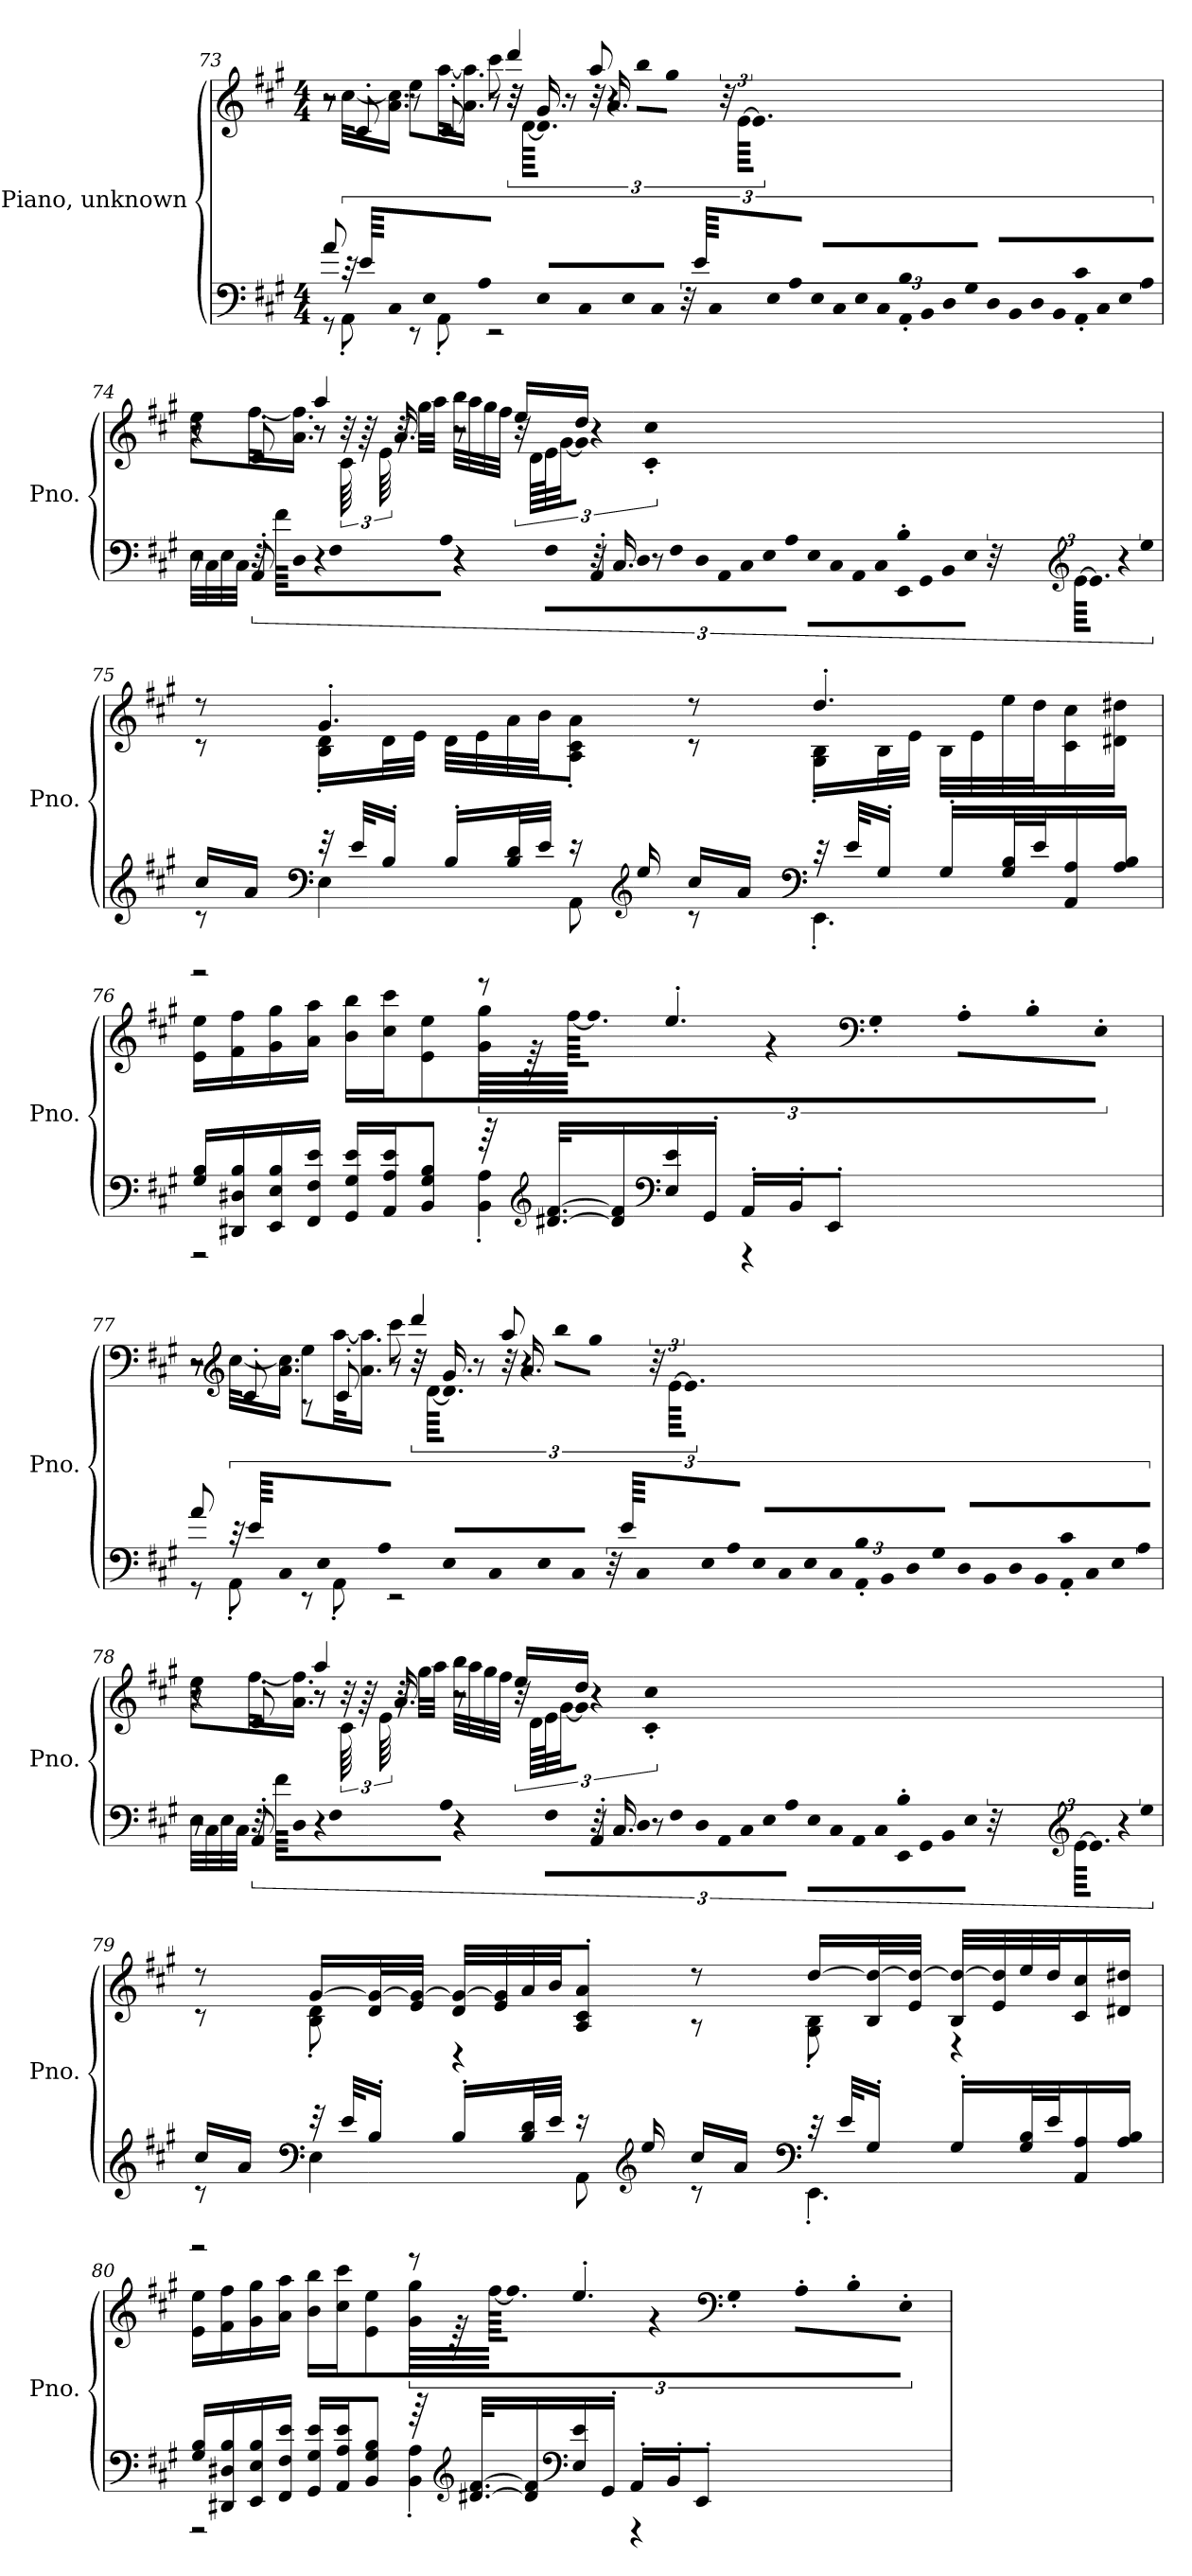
**kern	**kern
*part1	*part1
*staff2	*staff1
*I"Piano, unknown	*
*I'Pno.	*
!!LO:LB:g=z
*clefF4	*clefG2
*k[f#c#g#]	*k[f#c#g#]
*M4/4	*M4/4
=73	=73
*^	*^
*	*	*	*^
8a/	8r	2r	8r	8r
48r	8AA'\	.	[32cc#\KLL	8c#'/
96e/KLLL	.	.	.	.
32C#/	.	.	16.a\ 16.cc#\]JJ	.
32E/	.	.	.	.
32A/JJJ	.	.	.	.
32E/LLL	8r	.	8ee\L	8r
32C#/	.	.	.	.
32E/	.	.	.	.
32C#/JJJ	.	.	.	.
48r	8AA'\	.	[32aa\KL	8c#'/
96e/KLLL	.	.	.	.
32C#/	.	.	16.a\ 16.aa\]JJ	.
32E/	.	.	.	.
32A/JJJ	.	.	.	.
32E/LLL	2r	8r	8ccc#\	8r
32C#/	.	.	.	.
32E/	.	.	.	.
32C#/	.	.	.	.
32AA/' 32B/'	.	4ddd/	48r	32r
.	.	.	[96d\KKLL	.
32BB/	.	.	16.d\JJ]	16.g#/
32D/	.	.	.	.
32G#/JJJ	.	.	.	.
32D/LLL	.	.	16r	8r
32BB/	.	.	.	.
32D/	.	.	32bb\LLL	.
32BB/	.	.	32gg#\JJJ	.
32AA/' 32c#/'	.	8aa/	48r	32r
.	.	.	[96e\KKLL	.
32C#/	.	.	16.e\JJ]	16.a/
32E/	.	.	.	.
32A/JJJ	.	.	.	.
!!LO:LB:g=z	!!	!!
=74	=74	=74	=74	=74
*	*^	*	*	*
8r	32E\LLL	2r	8r	8ee\L	4r
.	32C#\	.	.	.	.
.	32E\	.	.	.	.
.	32C#\JJJ	.	.	.	.
8AA'/	48r	.	8d'/	[32ff#\KL	.
.	96f#\KLLL	.	.	.	.
.	32D\	.	.	16.a\ 16.ff#\]JJ	.
.	32F#\	.	.	.	.
.	32A\JJJ	.	.	.	.
4r	32F#\LLL	.	4aa/	8r	8r
.	32D\	.	.	.	.
.	32F#\	.	.	.	.
.	32D\	.	.	.	.
.	32AA\	.	.	96c#\	32r
.	.	.	.	96r	.
.	.	.	.	96e\	.
.	32C#\	.	.	32r	16.a/
.	32E\	.	.	32gg#\LLL	.
.	32A\JJJ	.	.	32aa\JJJ	.
4r	32E\LLL	4r	8r	32bb\LLL	2r
.	32C#\	.	.	32aa\	.
.	32AA\	.	.	32gg#\	.
.	32C#\	.	.	32ff#\JJJ	.
.	32EE\' 32B\'	.	16ee/LL	48r	.
.	.	.	.	96d\LLLL	.
.	32GG#\	.	.	96e\J	.
.	.	.	.	[48g#\J	.
.	32BB\	.	16dd/JJ	16g#\JJ]	.
.	32E\JJJ	.	.	.	.
32r	48r	4AA'/	4r	4c#\' 4cc#\'	.
*clefG2	*	*	*	*	*
.	[96e\KKLL	.	.	.	.
16.a/	16.e\JJ]	.	.	.	.
8r	16r	.	.	.	.
.	16ee\	.	.	.	.
*	*v	*v	*	*	*
*	*	*	*v	*v
!!LO:PB:g=z
=75	=75	=75	=75
16cc#/LL	8r	8r	8r
16a/JJ	.	.	.
*clefF4	*	*	*
32r	4E\	4.g#'/	16B\' 16d\'LL
32e/KLL	.	.	.
16B'/JJ	.	.	32d\L
.	.	.	32e\JJJ
16B'/LL	.	.	32d\LLL
.	.	.	32e\
32B/ 32d/L	.	.	32a\
32e/JJJ	.	.	32b\JJ
16r	8AA\	.	8A\' 8c#\' 8a\'J
*clefG2	*	*	*
16ee/	.	.	.
16cc#/LL	8r	8r	8r
16a/JJ	.	.	.
*clefF4	*	*	*
32r	4.EE'\	4.dd'/	16G#\' 16B\'LL
32e/KLL	.	.	.
16G#'/JJ	.	.	32B\L
.	.	.	32e\JJJ
16G#'/LL	.	.	32B\LLL
.	.	.	32e\
32G#/ 32B/L	.	.	32ee\
32e/J	.	.	32dd\J
16AA/ 16A/	.	.	16c#\ 16cc#\
16A/ 16B/JJ	.	.	16d#X\ 16dd#X\JJ
!!LO:LB:g=z	!!
=76	=76	=76	=76
16G#/ 16B/LL	2r	2r	16e\ 16ee\LL
16DD#X/ 16D#X/ 16B/	.	.	16f#\ 16ff#\
16EE/ 16E/ 16B/	.	.	16g#\ 16gg#\
16FF#/ 16F#/ 16e/JJ	.	.	16a\ 16aa\JJ
16GG#/ 16G#/ 16e/LL	.	.	16b\ 16bb\LL
16AA/ 16A/ 16e/J	.	.	16cc#\ 16ccc#\J
8BB/ 8G#/ 8B/J	.	.	8e\ 8ee\
64r	4BB\' 4A\'	8r	96g#\ 96gg#\Jkkk
.	.	.	96r
*clefG2	*	*	*
[32.d#X/ [32.f#/KLL	.	.	.
.	.	.	[96ff#\KKLL
.	.	.	16.ff#\JJ]
16d#/] 16f#/]	.	.	.
*clefF4	*	*	*
16E/ 16e/	.	4.ee'/	16r
*	*	*clefF4	*
16GG#'/JJ	.	.	16G#'\
16AA'/LL	4r	.	16A'\LL
16BB'/J	.	.	16B'\J
8EE'/J	.	.	8E'\J
!!LO:LB:g=z
=77	=77	=77	=77
*	*	*	*^
8a/	8r	2r	8r	8r
*	*	*clefG2	*	*
48r	8AA'\	.	[32cc#\KLL	8c#'/
96e/KLLL	.	.	.	.
32C#/	.	.	16.a\ 16.cc#\]JJ	.
32E/	.	.	.	.
32A/JJJ	.	.	.	.
32E/LLL	8r	.	8ee\L	8r
32C#/	.	.	.	.
32E/	.	.	.	.
32C#/JJJ	.	.	.	.
48r	8AA'\	.	[32aa\KL	8c#'/
96e/KLLL	.	.	.	.
32C#/	.	.	16.a\ 16.aa\]JJ	.
32E/	.	.	.	.
32A/JJJ	.	.	.	.
32E/LLL	2r	8r	8ccc#\	8r
32C#/	.	.	.	.
32E/	.	.	.	.
32C#/	.	.	.	.
32AA/' 32B/'	.	4ddd/	48r	32r
.	.	.	[96d\KKLL	.
32BB/	.	.	16.d\JJ]	16.g#/
32D/	.	.	.	.
32G#/JJJ	.	.	.	.
32D/LLL	.	.	16r	8r
32BB/	.	.	.	.
32D/	.	.	32bb\LLL	.
32BB/	.	.	32gg#\JJJ	.
32AA/' 32c#/'	.	8aa/	48r	32r
.	.	.	[96e\KKLL	.
32C#/	.	.	16.e\JJ]	16.a/
32E/	.	.	.	.
32A/JJJ	.	.	.	.
!!LO:LB:g=z	!!	!!
=78	=78	=78	=78	=78
*	*^	*	*	*
8r	32E\LLL	2r	8r	8ee\L	4r
.	32C#\	.	.	.	.
.	32E\	.	.	.	.
.	32C#\JJJ	.	.	.	.
8AA'/	48r	.	8d'/	[32ff#\KL	.
.	96f#\KLLL	.	.	.	.
.	32D\	.	.	16.a\ 16.ff#\]JJ	.
.	32F#\	.	.	.	.
.	32A\JJJ	.	.	.	.
4r	32F#\LLL	.	4aa/	8r	8r
.	32D\	.	.	.	.
.	32F#\	.	.	.	.
.	32D\	.	.	.	.
.	32AA\	.	.	96c#\	32r
.	.	.	.	96r	.
.	.	.	.	96e\	.
.	32C#\	.	.	32r	16.a/
.	32E\	.	.	32gg#\LLL	.
.	32A\JJJ	.	.	32aa\JJJ	.
4r	32E\LLL	4r	8r	32bb\LLL	2r
.	32C#\	.	.	32aa\	.
.	32AA\	.	.	32gg#\	.
.	32C#\	.	.	32ff#\JJJ	.
.	32EE\' 32B\'	.	16ee/LL	48r	.
.	.	.	.	96d\LLLL	.
.	32GG#\	.	.	96e\J	.
.	.	.	.	[48g#\J	.
.	32BB\	.	16dd/JJ	16g#\JJ]	.
.	32E\JJJ	.	.	.	.
32r	48r	4AA'/	4r	4c#\' 4cc#\'	.
*clefG2	*	*	*	*	*
.	[96e\KKLL	.	.	.	.
16.a/	16.e\JJ]	.	.	.	.
8r	16r	.	.	.	.
.	16ee\	.	.	.	.
*	*v	*v	*	*	*
*	*	*	*v	*v
!!LO:LB:g=z
=79	=79	=79	=79
16cc#/LL	8r	8r	8r
16a/JJ	.	.	.
*clefF4	*	*	*
32r	4E\	[16g#/LL	8B\' 8d\'
32e/KLL	.	.	.
16B'/JJ	.	32d/ 32g#/_L	.
.	.	32e/ 32g#/_JJJ	.
16B'/LL	.	32d/ 32g#/_LLL	4r
.	.	32e/ 32g#/]	.
32B/ 32d/L	.	32a/	.
32e/JJJ	.	32b/JJ	.
16r	8AA\	8A/' 8c#/' 8a/'J	.
*clefG2	*	*	*
16ee/	.	.	.
16cc#/LL	8r	8r	8r
16a/JJ	.	.	.
*clefF4	*	*	*
32r	4.EE'\	[16dd/LL	8G#\' 8B\'
32e/KLL	.	.	.
16G#'/JJ	.	32B/ 32dd/_L	.
.	.	32e/ 32dd/_JJJ	.
16G#'/LL	.	32B/ 32dd/_LLL	4r
.	.	32e/ 32dd/]	.
32G#/ 32B/L	.	32ee/	.
32e/J	.	32dd/J	.
16AA/ 16A/	.	16c#/ 16cc#/	.
16A/ 16B/JJ	.	16d#X/ 16dd#X/JJ	.
!!LO:LB:g=z	!!
=80	=80	=80	=80
16G#/ 16B/LL	2r	2r	16e\ 16ee\LL
16DD#X/ 16D#X/ 16B/	.	.	16f#\ 16ff#\
16EE/ 16E/ 16B/	.	.	16g#\ 16gg#\
16FF#/ 16F#/ 16e/JJ	.	.	16a\ 16aa\JJ
16GG#/ 16G#/ 16e/LL	.	.	16b\ 16bb\LL
16AA/ 16A/ 16e/J	.	.	16cc#\ 16ccc#\J
8BB/ 8G#/ 8B/J	.	.	8e\ 8ee\
64r	4BB\' 4A\'	8r	96g#\ 96gg#\Jkkk
.	.	.	96r
*clefG2	*	*	*
[32.d#X/ [32.f#/KLL	.	.	.
.	.	.	[96ff#\KKLL
.	.	.	16.ff#\JJ]
16d#/] 16f#/]	.	.	.
*clefF4	*	*	*
16E/ 16e/	.	4.ee'/	16r
*	*	*clefF4	*
16GG#'/JJ	.	.	16G#'\
16AA'/LL	4r	.	16A'\LL
16BB'/J	.	.	16B'\J
8EE'/J	.	.	8E'\J
*v	*v	*	*
*	*v	*v
=	=
*-	*-
